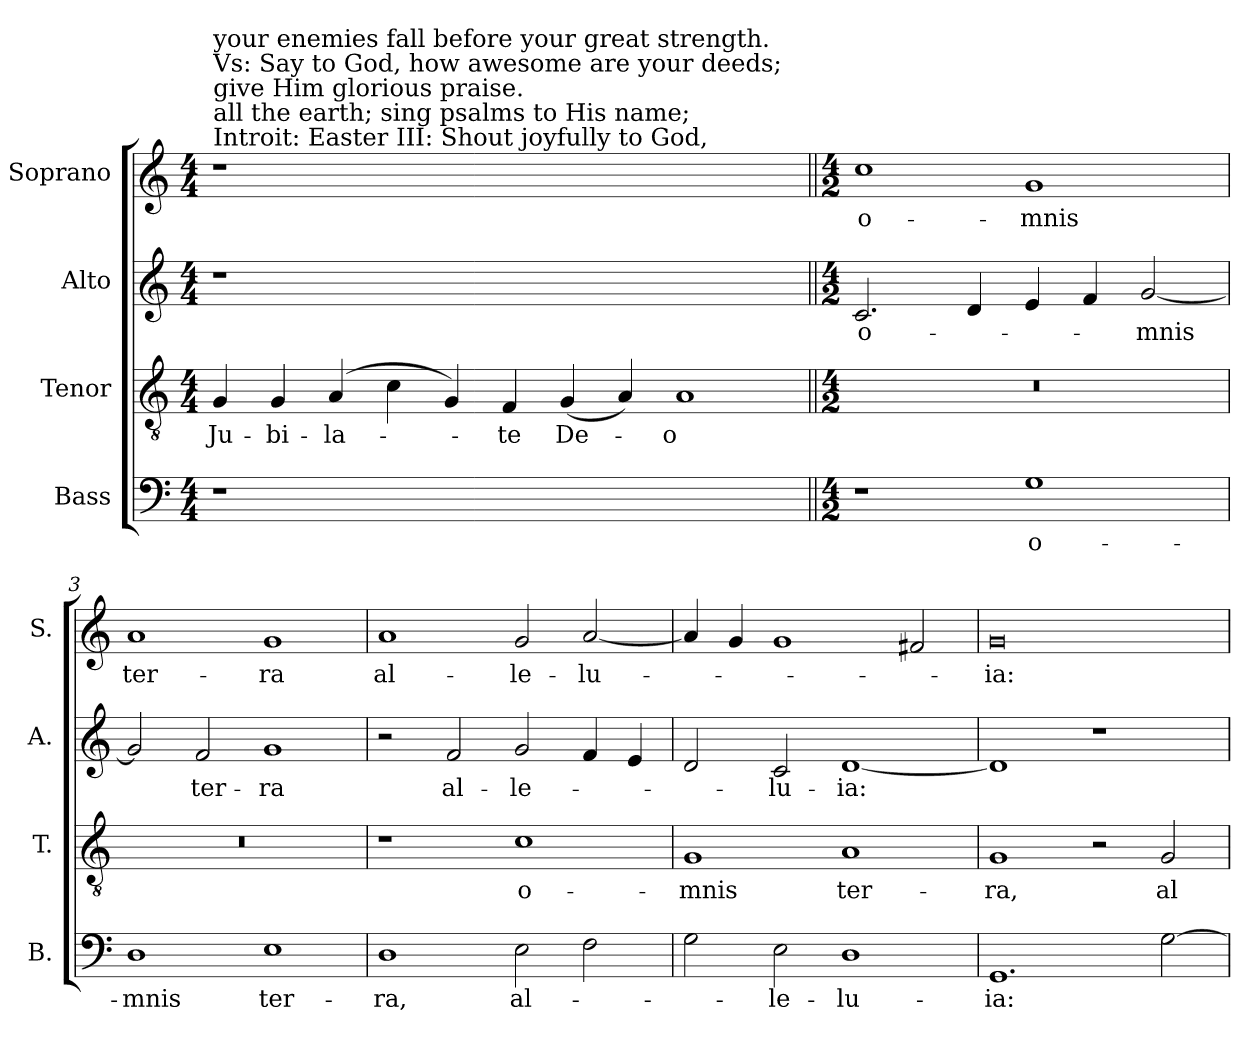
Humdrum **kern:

**kern	**text	**kern	**text	**kern	**text	**kern	**text
*part4	*part4	*part3	*part3	*part2	*part2	*part1	*part1
*staff4	*staff4	*staff3	*staff3	*staff2	*staff2	*staff1	*staff1
*I"Bass	*	*I"Tenor	*	*I"Alto	*	*I"Soprano	*
*I'B.	*	*I'T.	*	*I'A.	*	*I'S.	*
!!LO:PB:g=z
*clefF4	*	*clefGv2	*	*clefG2	*	*clefG2	*
*	*	*ITrd7c12	*	*	*	*	*
*k[]	*	*k[]	*	*k[]	*	*k[]	*
*C:	*	*C:	*	*C:	*	*C:	*
*M4/4	*	*M4/4	*	*M4/4	*	*M4/4	*
*MM200	*	*MM200	*	*MM200	*	*MM200	*
=1	=1	=1	=1	=1	=1	=1	=1
!LO:N:vis=1	!	!	!	!	!	!	!
!	!	!	!	!	!	!LO:TX:a:t=Introit&colon; Easter III&colon; Shout joyfully to God,	!
!	!	!	!	!	!	!LO:TX:t=all the earth; sing psalms to His name;	!
!	!	!	!	!	!	!LO:TX:t=give Him glorious praise.	!
!	!	!	!	!	!	!LO:TX:t=Vs&colon; Say to God, how awesome are your deeds;	!
!	!	!	!	!	!	!LO:TX:t=your enemies fall before your great strength.	!
!	!	!	!LO:LY:b:color=#000000	!LO:N:vis=1	!	!LO:N:vis=1	!
1r	.	4GGi/	Ju-	1r	.	1r	.
!	!	!	!LO:LY:b:color=#000000	!	!	!	!
.	.	4GGi/	-bi-	.	.	.	.
!	!	!	!LO:LY:b:color=#000000	!	!	!	!
.	.	(4AAi/	-la-	.	.	.	.
.	.	4Ci\	.	.	.	.	.
0ryy	.	4GGi/)	.	0ryy	.	0ryy	.
!	!	!	!LO:LY:b:color=#000000	!	!	!	!
.	.	4FFi/	-te	.	.	.	.
!	!	!	!LO:LY:b:color=#000000	!	!	!	!
.	.	(4GGi/	De-	.	.	.	.
.	.	4AAi/)	.	.	.	.	.
!	!	!	!LO:LY:b:color=#000000	!	!	!	!
.	.	1AAi	-o	.	.	.	.
=2||	=2||	=2||	=2||	=2||	=2||	=2||	=2||
*M4/2	*	*M4/2	*	*M4/2	*	*M4/2	*
!	!	!LO:N:vis=1	!	!	!	!	!
!	!	!	!	!	!LO:LY:b:color=#000000	!	!
!	!	!	!	!	!	!	!LO:LY:b:color=#000000
1r	.	0r	.	2.ci/	o-	1cci	o-
.	.	.	.	4di/	.	.	.
!	!LO:LY:b:color=#000000	!	!	!	!	!	!
!	!	!	!	!	!	!	!LO:LY:b:color=#000000
1Gi	o-	.	.	4ei/	.	1gi	-mnis
.	.	.	.	4fi/	.	.	.
!	!	!	!	!	!LO:LY:b:color=#000000	!	!
.	.	.	.	[2gi/	-mnis	.	.
=3	=3	=3	=3	=3	=3	=3	=3
!	!LO:LY:b:color=#000000	!LO:N:vis=1	!	!	!	!	!
!	!	!	!	!	!	!	!LO:LY:b:color=#000000
1Di	-mnis	0r	.	2gi/]	.	1ai	ter-
!	!	!	!	!	!LO:LY:b:color=#000000	!	!
.	.	.	.	2fi/	ter-	.	.
!	!LO:LY:b:color=#000000	!	!	!	!	!	!
!	!	!	!	!	!LO:LY:b:color=#000000	!	!
!	!	!	!	!	!	!	!LO:LY:b:color=#000000
1Ei	ter-	.	.	1gi	-ra	1gi	-ra
=4	=4	=4	=4	=4	=4	=4	=4
!	!LO:LY:b:color=#000000	!	!	!	!	!	!
!	!	!	!	!	!	!	!LO:LY:b:color=#000000
1Di	-ra,	1r	.	2r	.	1ai	al-
!	!	!	!	!	!LO:LY:b:color=#000000	!	!
.	.	.	.	2fi/	al-	.	.
!	!LO:LY:b:color=#000000	!	!	!	!	!	!
!	!	!	!LO:LY:b:color=#000000	!	!	!	!
!	!	!	!	!	!LO:LY:b:color=#000000	!	!
!	!	!	!	!	!	!	!LO:LY:b:color=#000000
2Ei\	al-	1Ci	o-	2gi/	-le-	2gi/	-le-
!	!	!	!	!	!	!	!LO:LY:b:color=#000000
2Fi\	.	.	.	4fi/	.	[2ai/	-lu-
.	.	.	.	4ei/	.	.	.
=5	=5	=5	=5	=5	=5	=5	=5
!	!	!	!LO:LY:b:color=#000000	!	!	!	!
2Gi\	.	1GGi	-mnis	2di/	.	4ai/]	.
.	.	.	.	.	.	4gi/	.
!	!LO:LY:b:color=#000000	!	!	!	!	!	!
!	!	!	!	!	!LO:LY:b:color=#000000	!	!
2Ei\	-le-	.	.	2ci/	-lu-	1gi	.
!	!LO:LY:b:color=#000000	!	!	!	!	!	!
!	!	!	!LO:LY:b:color=#000000	!	!	!	!
!	!	!	!	!	!LO:LY:b:color=#000000	!	!
1Di	-lu-	1AAi	ter-	[1di	-ia:	.	.
.	.	.	.	.	.	2f#Xi/	.
=6	=6	=6	=6	=6	=6	=6	=6
!	!LO:LY:b:color=#000000	!	!	!	!	!	!
!	!	!	!LO:LY:b:color=#000000	!	!	!	!
!	!	!	!	!	!	!	!LO:LY:b:color=#000000
1.GGi	-ia:	1GGi	-ra,	1di]	.	0gi	-ia:
.	.	2r	.	1r	.	.	.
!	!	!	!LO:LY:b:color=#000000	!	!	!	!
[2Gi\	.	2GGi/	al-	.	.	.	.
=	=	=	=	=	=	=	=
*-	*-	*-	*-	*-	*-	*-	*-
